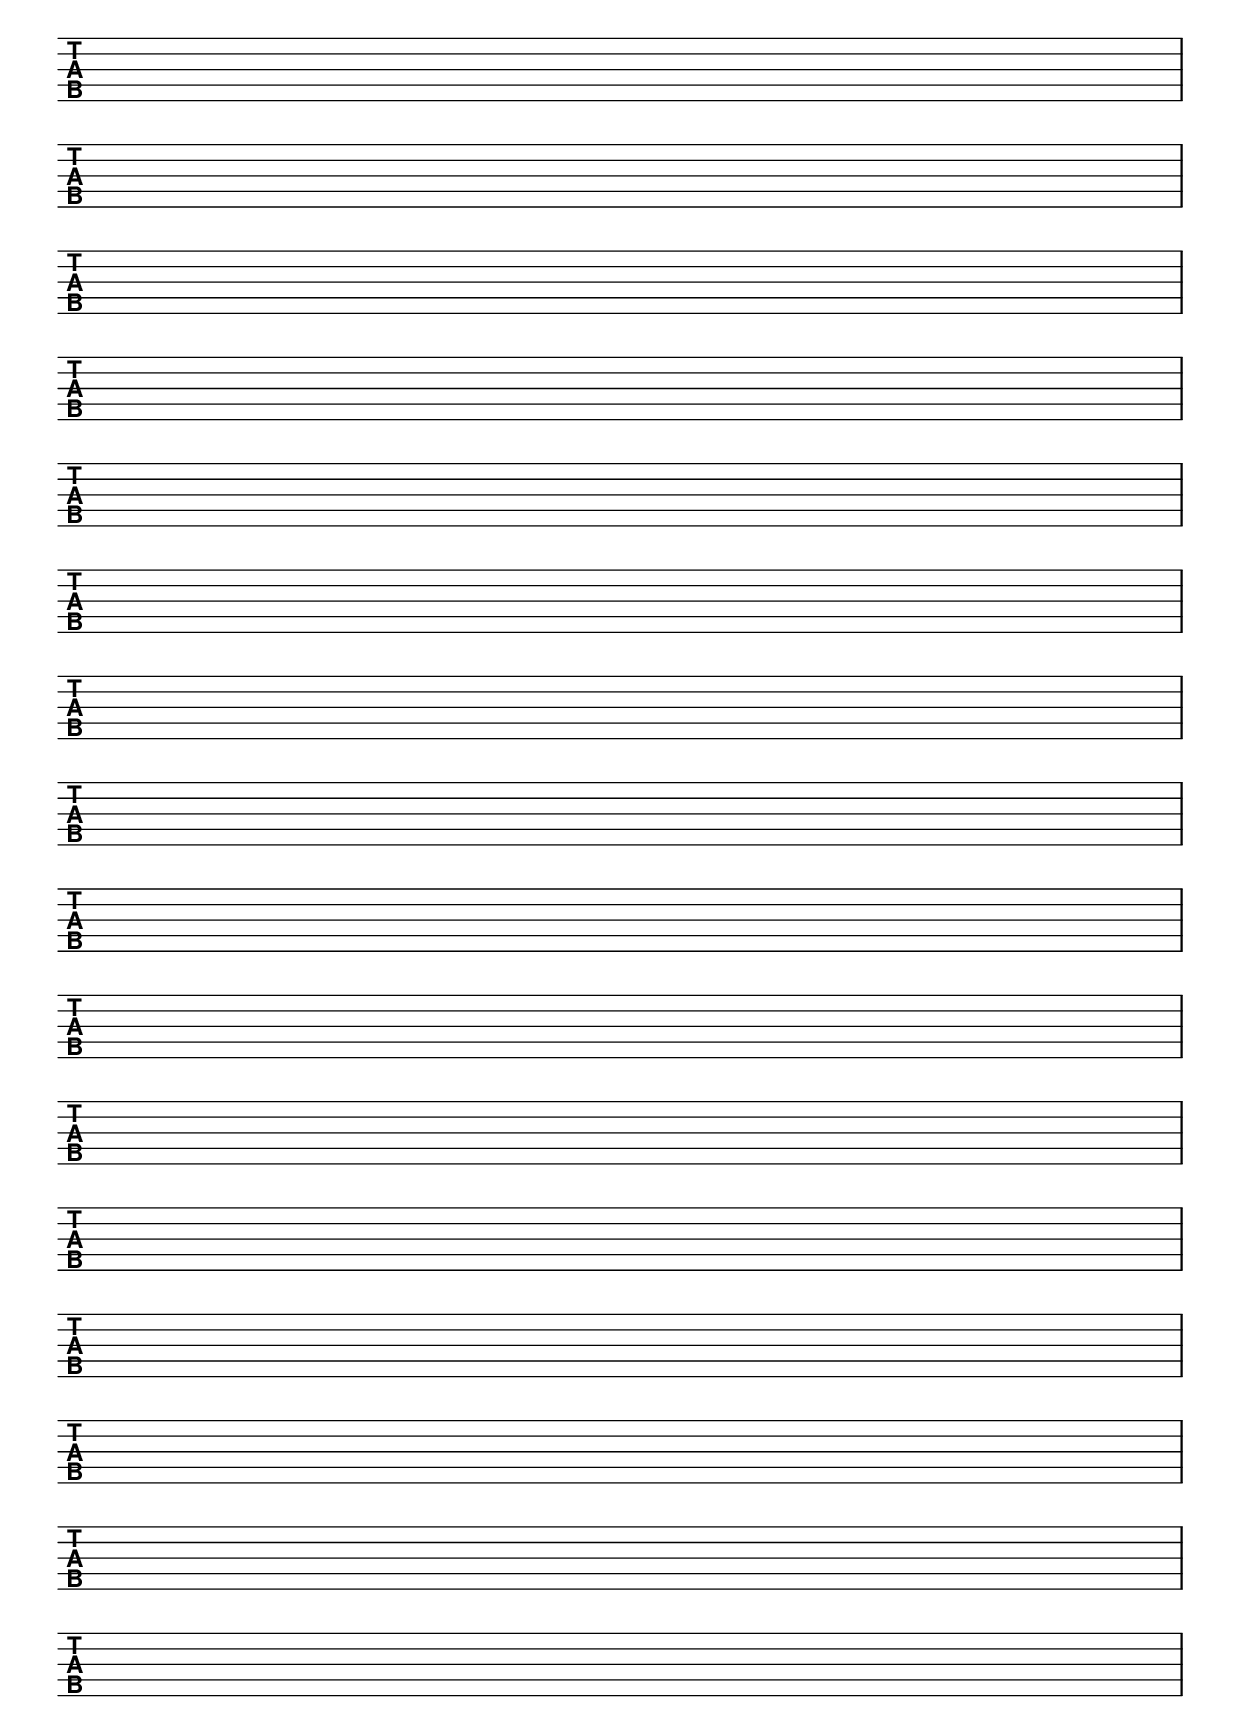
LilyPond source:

\version "2.18.2"

#(set-global-staff-size 20)
#(ly:set-option 'point-and-click #f)

\header { 
  title="" % five string tabs
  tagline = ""  % removed lilypond footer
}
\paper {
  ragged-last-bottom = ##f
  line-width = 7.5\in
%  left-margin = 0.5\in
  bottom-margin = 0.25\in
  top-margin = 0.25\in
}

\layout {
  indent = #0  
  \context { 
  }
}

emptymusic = {
  \repeat unfold 16 { s1\break }
}

\new Score \with {
  defaultBarType = #""
  \remove Bar_number_engraver
}
<<
  \new TabStaff \with {
    \clef moderntab 
    stringTunings = #bass-five-string-tuning 
  } 
  \new TabVoice { \emptymusic }
>>

